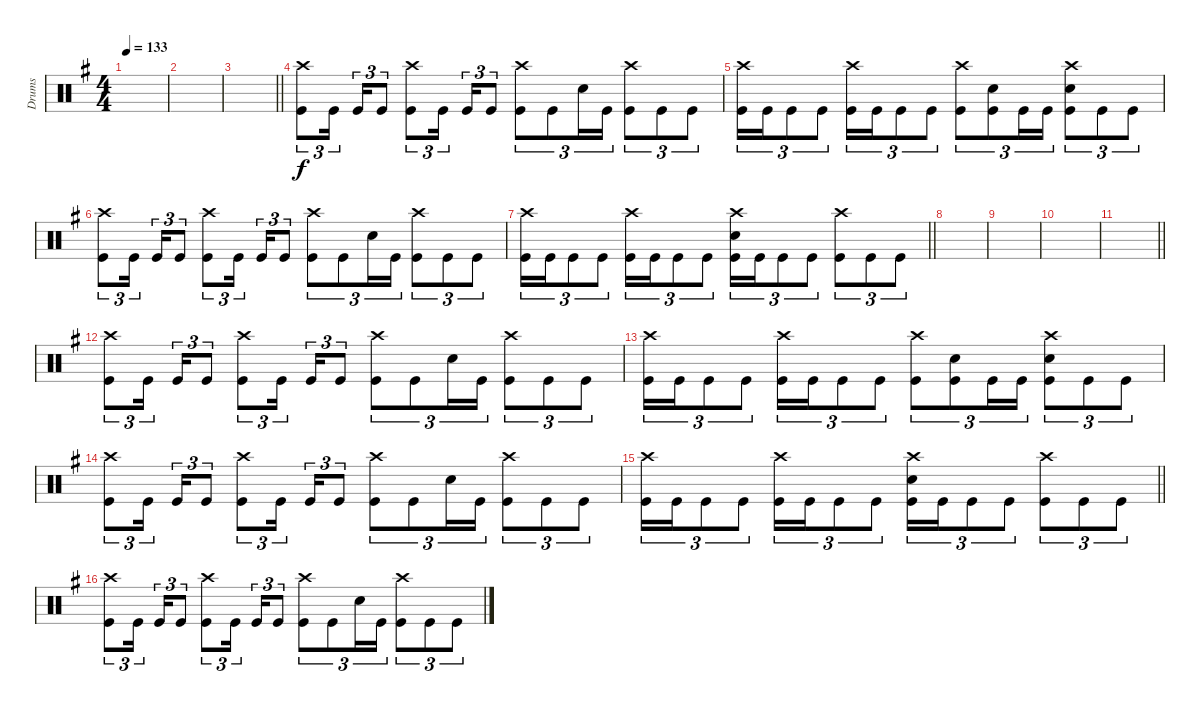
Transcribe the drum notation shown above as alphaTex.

\track ("Drums" "Drums") {instrument percussion}
\staff
\articulation defaults
\ts (4 4)
\tempo 133
\clef neutral
\ks eminor
|
|
\barLineRight lightlight
|
("Crash high (hit)" "Kick (hit)").8{tu (3 2)} "Kick (hit)".16{tu (3 2) beam splitsecondary} "Kick (hit)".16{tu (3 2)} "Kick (hit)".8{tu (3 2)} ("Crash high (hit)" "Kick (hit)").8{tu (3 2)} "Kick (hit)".16{tu (3 2) beam splitsecondary} "Kick (hit)".16{tu (3 2)} "Kick (hit)".8{tu (3 2)} ("Crash high (hit)" "Kick (hit)").8{tu (3 2)} "Kick (hit)".8{tu (3 2)} "Electric Snare (hit)".16{tu (3 2)} "Kick (hit)".16{tu (3 2)} ("Crash high (hit)" "Kick (hit)").8{tu (3 2)} "Kick (hit)".8{tu (3 2)} "Kick (hit)".8{tu (3 2)} |
("Crash high (hit)" "Kick (hit)").16{tu (3 2)} "Kick (hit)".16{tu (3 2)} "Kick (hit)".8{tu (3 2)} "Kick (hit)".8{tu (3 2)} ("Crash high (hit)" "Kick (hit)").16{tu (3 2)} "Kick (hit)".16{tu (3 2)} "Kick (hit)".8{tu (3 2)} "Kick (hit)".8{tu (3 2)} ("Crash high (hit)" "Kick (hit)").8{tu (3 2)} ("Electric Snare (hit)" "Kick (hit)").8{tu (3 2)} "Kick (hit)".16{tu (3 2)} "Kick (hit)".16{tu (3 2)} ("Crash high (hit)" "Electric Snare (hit)" "Kick (hit)").8{tu (3 2)} "Kick (hit)".8{tu (3 2)} "Kick (hit)".8{tu (3 2)} |
("Crash high (hit)" "Kick (hit)").8{tu (3 2)} "Kick (hit)".16{tu (3 2) beam splitsecondary} "Kick (hit)".16{tu (3 2)} "Kick (hit)".8{tu (3 2)} ("Crash high (hit)" "Kick (hit)").8{tu (3 2)} "Kick (hit)".16{tu (3 2) beam splitsecondary} "Kick (hit)".16{tu (3 2)} "Kick (hit)".8{tu (3 2)} ("Crash high (hit)" "Kick (hit)").8{tu (3 2)} "Kick (hit)".8{tu (3 2)} "Electric Snare (hit)".16{tu (3 2)} "Kick (hit)".16{tu (3 2)} ("Crash high (hit)" "Kick (hit)").8{tu (3 2)} "Kick (hit)".8{tu (3 2)} "Kick (hit)".8{tu (3 2)} |
\barLineRight lightlight
("Crash high (hit)" "Kick (hit)").16{tu (3 2)} "Kick (hit)".16{tu (3 2)} "Kick (hit)".8{tu (3 2)} "Kick (hit)".8{tu (3 2)} ("Crash high (hit)" "Kick (hit)").16{tu (3 2)} "Kick (hit)".16{tu (3 2)} "Kick (hit)".8{tu (3 2)} "Kick (hit)".8{tu (3 2)} ("Crash high (hit)" "Electric Snare (hit)" "Kick (hit)").16{tu (3 2)} "Kick (hit)".16{tu (3 2)} "Kick (hit)".8{tu (3 2)} "Kick (hit)".8{tu (3 2)} ("Crash high (hit)" "Kick (hit)").8{tu (3 2)} "Kick (hit)".8{tu (3 2)} "Kick (hit)".8{tu (3 2)} |
\section ("" "")
|
|
|
\barLineRight lightlight
|
\section ("" "")
("Crash high (hit)" "Kick (hit)").8{tu (3 2)} "Kick (hit)".16{tu (3 2) beam splitsecondary} "Kick (hit)".16{tu (3 2)} "Kick (hit)".8{tu (3 2)} ("Crash high (hit)" "Kick (hit)").8{tu (3 2)} "Kick (hit)".16{tu (3 2) beam splitsecondary} "Kick (hit)".16{tu (3 2)} "Kick (hit)".8{tu (3 2)} ("Crash high (hit)" "Kick (hit)").8{tu (3 2)} "Kick (hit)".8{tu (3 2)} "Electric Snare (hit)".16{tu (3 2)} "Kick (hit)".16{tu (3 2)} ("Crash high (hit)" "Kick (hit)").8{tu (3 2)} "Kick (hit)".8{tu (3 2)} "Kick (hit)".8{tu (3 2)} |
("Crash high (hit)" "Kick (hit)").16{tu (3 2)} "Kick (hit)".16{tu (3 2)} "Kick (hit)".8{tu (3 2)} "Kick (hit)".8{tu (3 2)} ("Crash high (hit)" "Kick (hit)").16{tu (3 2)} "Kick (hit)".16{tu (3 2)} "Kick (hit)".8{tu (3 2)} "Kick (hit)".8{tu (3 2)} ("Crash high (hit)" "Kick (hit)").8{tu (3 2)} ("Electric Snare (hit)" "Kick (hit)").8{tu (3 2)} "Kick (hit)".16{tu (3 2)} "Kick (hit)".16{tu (3 2)} ("Crash high (hit)" "Electric Snare (hit)" "Kick (hit)").8{tu (3 2)} "Kick (hit)".8{tu (3 2)} "Kick (hit)".8{tu (3 2)} |
("Crash high (hit)" "Kick (hit)").8{tu (3 2)} "Kick (hit)".16{tu (3 2) beam splitsecondary} "Kick (hit)".16{tu (3 2)} "Kick (hit)".8{tu (3 2)} ("Crash high (hit)" "Kick (hit)").8{tu (3 2)} "Kick (hit)".16{tu (3 2) beam splitsecondary} "Kick (hit)".16{tu (3 2)} "Kick (hit)".8{tu (3 2)} ("Crash high (hit)" "Kick (hit)").8{tu (3 2)} "Kick (hit)".8{tu (3 2)} "Electric Snare (hit)".16{tu (3 2)} "Kick (hit)".16{tu (3 2)} ("Crash high (hit)" "Kick (hit)").8{tu (3 2)} "Kick (hit)".8{tu (3 2)} "Kick (hit)".8{tu (3 2)} |
\barLineRight lightlight
("Crash high (hit)" "Kick (hit)").16{tu (3 2)} "Kick (hit)".16{tu (3 2)} "Kick (hit)".8{tu (3 2)} "Kick (hit)".8{tu (3 2)} ("Crash high (hit)" "Kick (hit)").16{tu (3 2)} "Kick (hit)".16{tu (3 2)} "Kick (hit)".8{tu (3 2)} "Kick (hit)".8{tu (3 2)} ("Crash high (hit)" "Electric Snare (hit)" "Kick (hit)").16{tu (3 2)} "Kick (hit)".16{tu (3 2)} "Kick (hit)".8{tu (3 2)} "Kick (hit)".8{tu (3 2)} ("Crash high (hit)" "Kick (hit)").8{tu (3 2)} "Kick (hit)".8{tu (3 2)} "Kick (hit)".8{tu (3 2)} |
("Crash high (hit)" "Kick (hit)").8{tu (3 2)} "Kick (hit)".16{tu (3 2) beam splitsecondary} "Kick (hit)".16{tu (3 2)} "Kick (hit)".8{tu (3 2)} ("Crash high (hit)" "Kick (hit)").8{tu (3 2)} "Kick (hit)".16{tu (3 2) beam splitsecondary} "Kick (hit)".16{tu (3 2)} "Kick (hit)".8{tu (3 2)} ("Crash high (hit)" "Kick (hit)").8{tu (3 2)} "Kick (hit)".8{tu (3 2)} "Electric Snare (hit)".16{tu (3 2)} "Kick (hit)".16{tu (3 2)} ("Crash high (hit)" "Kick (hit)").8{tu (3 2)} "Kick (hit)".8{tu (3 2)} "Kick (hit)".8{tu (3 2)}
